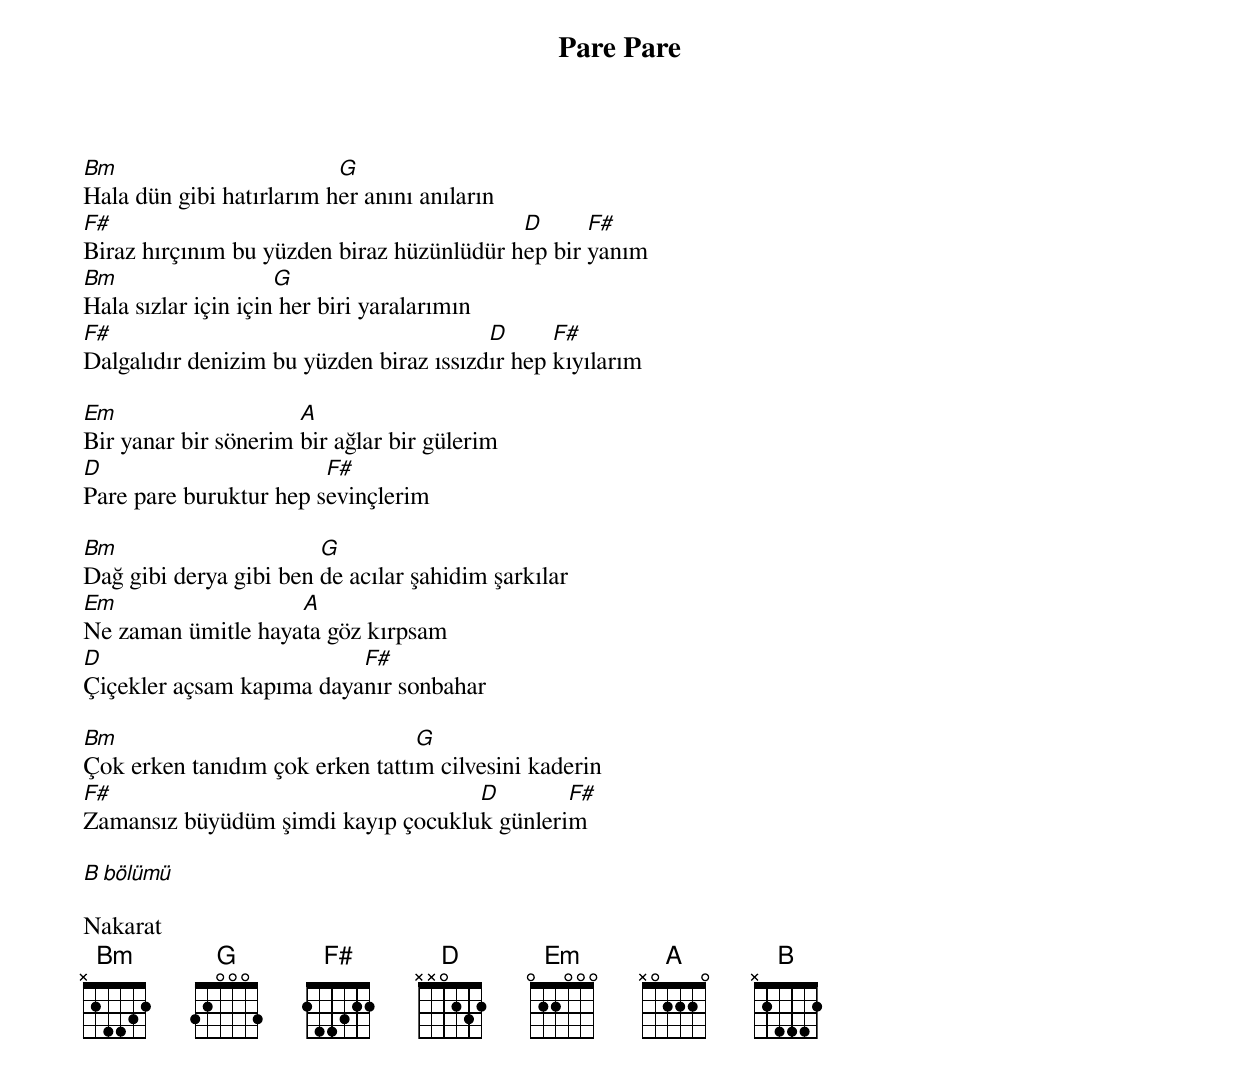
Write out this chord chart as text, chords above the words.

{title: Pare Pare}
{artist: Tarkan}

Bm                        G
Hala dün gibi hatırlarım her anını anıların
F#                                         D      F#
Biraz hırçınım bu yüzden biraz hüzünlüdür hep bir yanım
Bm                   G
Hala sızlar için için her biri yaralarımın
F#                                       D      F#
Dalgalıdır denizim bu yüzden biraz ıssızdır hep kıyılarım

Em                    A
Bir yanar bir sönerim bir ağlar bir gülerim
D                       F#
Pare pare buruktur hep sevinçlerim

Bm                      G
Dağ gibi derya gibi ben de acılar şahidim şarkılar
Em                  A
Ne zaman ümitle hayata göz kırpsam
D                         F#
Çiçekler açsam kapıma dayanır sonbahar

Bm                               G
Çok erken tanıdım çok erken tattım cilvesini kaderin
F#                                  D        F#
Zamansız büyüdüm şimdi kayıp çocukluk günlerim

B bölümü

Nakarat
